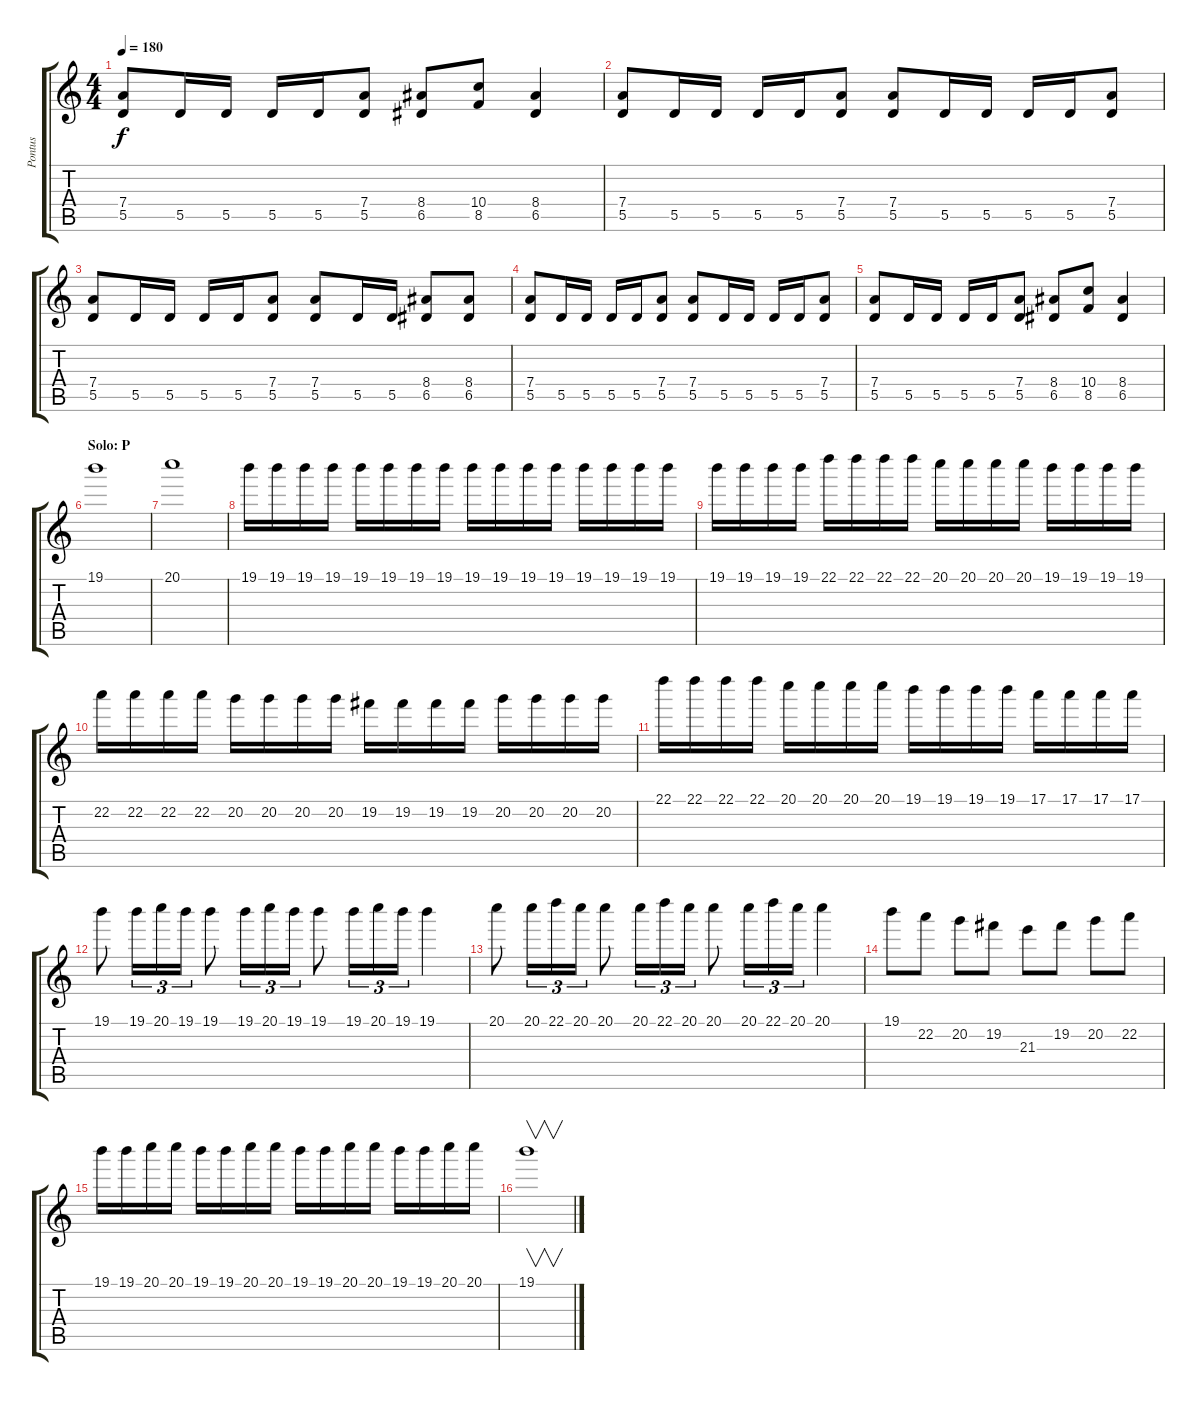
\track ("Pontus" "Pontus") {instrument distortionguitar}
\staff {score tabs}
\tuning (E4 B3 G3 D3 A2 E2) {hide}
\ts (4 4)
\tempo 180
\clef g2
\ks c
(7.4 5.5).8{dy f} 5.5.16 5.5.16 5.5.16 5.5.16 (7.4 5.5).8 (8.4 6.5).8 (10.4 8.5).8 (8.4 6.5).4 |
(7.4 5.5).8 5.5.16 5.5.16 5.5.16 5.5.16 (7.4 5.5).8 (7.4 5.5).8 5.5.16 5.5.16 5.5.16 5.5.16 (7.4 5.5).8 |
(7.4 5.5).8 5.5.16 5.5.16 5.5.16 5.5.16 (7.4 5.5).8 (7.4 5.5).8 5.5.16 5.5.16 (8.4 6.5).8 (8.4 6.5).8 |
(7.4 5.5).8 5.5.16 5.5.16 5.5.16 5.5.16 (7.4 5.5).8 (7.4 5.5).8 5.5.16 5.5.16 5.5.16 5.5.16 (7.4 5.5).8 |
(7.4 5.5).8 5.5.16 5.5.16 5.5.16 5.5.16 (7.4 5.5).8 (8.4 6.5).8 (10.4 8.5).8 (8.4 6.5).4 |
\section ("" "Solo: P")
19.1.1 |
20.1.1 |
19.1.16 19.1.16 19.1.16 19.1.16 19.1.16 19.1.16 19.1.16 19.1.16 19.1.16 19.1.16 19.1.16 19.1.16 19.1.16 19.1.16 19.1.16 19.1.16 |
19.1.16 19.1.16 19.1.16 19.1.16 22.1.16 22.1.16 22.1.16 22.1.16 20.1.16 20.1.16 20.1.16 20.1.16 19.1.16 19.1.16 19.1.16 19.1.16 |
22.2.16 22.2.16 22.2.16 22.2.16 20.2.16 20.2.16 20.2.16 20.2.16 19.2.16 19.2.16 19.2.16 19.2.16 20.2.16 20.2.16 20.2.16 20.2.16 |
22.1.16 22.1.16 22.1.16 22.1.16 20.1.16 20.1.16 20.1.16 20.1.16 19.1.16 19.1.16 19.1.16 19.1.16 17.1.16 17.1.16 17.1.16 17.1.16 |
19.1.8 19.1.16{tu (3 2)} 20.1.16{tu (3 2)} 19.1.16{tu (3 2)} 19.1.8 19.1.16{tu (3 2)} 20.1.16{tu (3 2)} 19.1.16{tu (3 2)} 19.1.8 19.1.16{tu (3 2)} 20.1.16{tu (3 2)} 19.1.16{tu (3 2)} 19.1.4 |
20.1.8 20.1.16{tu (3 2)} 22.1.16{tu (3 2)} 20.1.16{tu (3 2)} 20.1.8 20.1.16{tu (3 2)} 22.1.16{tu (3 2)} 20.1.16{tu (3 2)} 20.1.8 20.1.16{tu (3 2)} 22.1.16{tu (3 2)} 20.1.16{tu (3 2)} 20.1.4 |
19.1.8 22.2.8 20.2.8 19.2.8 21.3.8 19.2.8 20.2.8 22.2.8 |
19.1.16 19.1.16 20.1.16 20.1.16 19.1.16 19.1.16 20.1.16 20.1.16 19.1.16 19.1.16 20.1.16 20.1.16 19.1.16 19.1.16 20.1.16 20.1.16 |
19.1.1{v}
